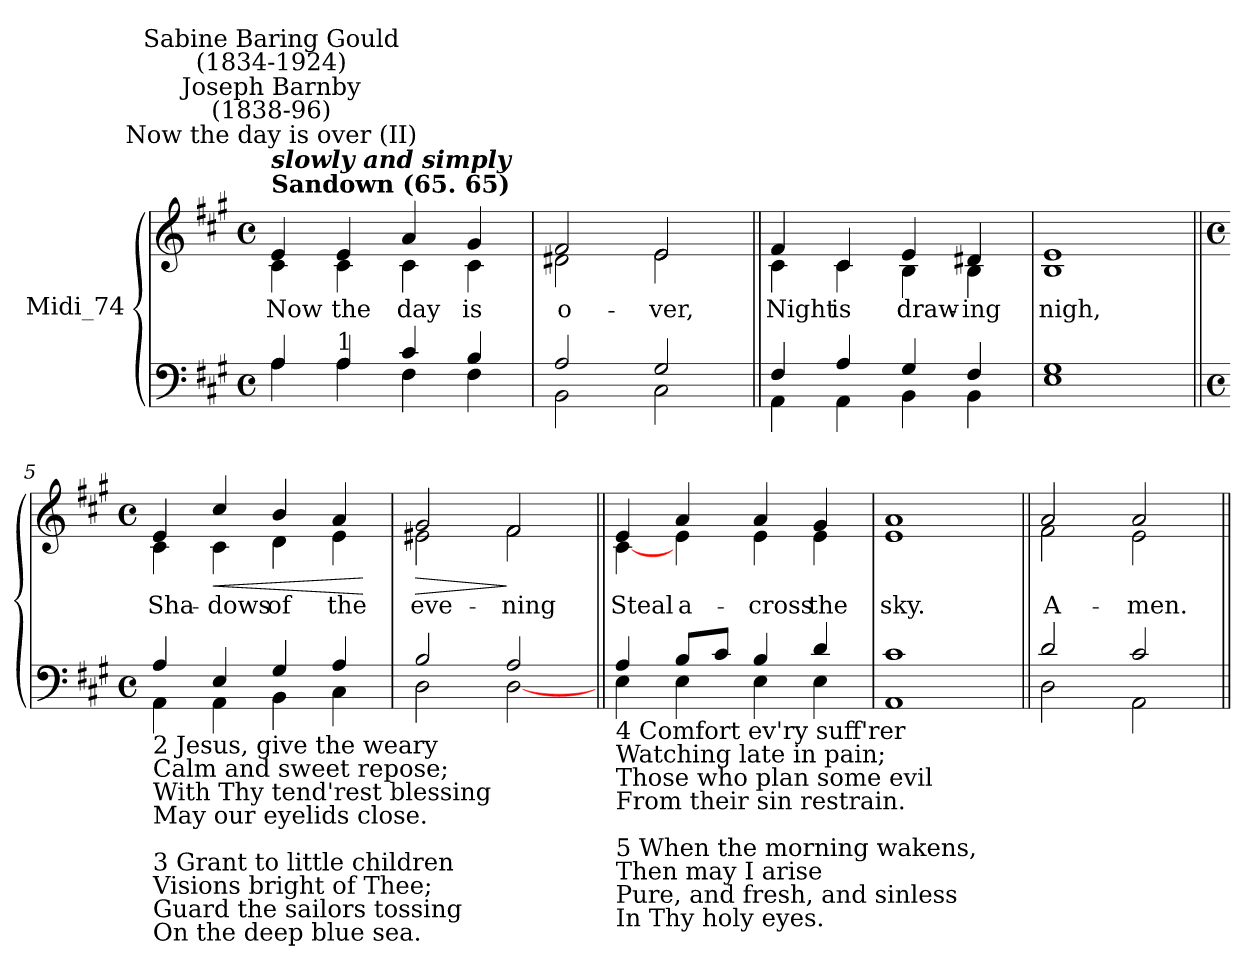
**kern	**kern	**text	**dynam
*part2	*part1	*part1	*part1
*staff2	*staff1	*staff1	*staff1
*I"Midi_74	*I"Midi_74	*	*
*clefF4	*clefG2	*	*
*k[f#c#g#]	*k[f#c#g#]	*	*
*A:	*A:	*	*
*M4/4	*M4/4	*	*
*met(c)	*met(c)	*	*
=1	=1	=1	=1
*^	*^	*	*
!	!	!LO:TX:a:B:t=Sandown (65. 65)	!	!	!
!	!	!LO:TX:a:Bi:t=slowly and simply	!	!	!
!	!	!LO:TX:a:cj:t=Now the day is over (II)	!	!	!
!	!	!LO:TX:a:cj:t=Joseph Barnby\n(1838-96)	!	!	!
!	!	!LO:TX:a:cj:t=Sabine Baring Gould\n(1834-1924)	!	!	!
!	!	!	!	!LO:LY:b	!
4A/	4A\	4e/	4c#\	Now	.
!LO:TX:a:t=1	!	!	!	!	!
!	!	!	!	!LO:LY:b	!
4A/	4A\	4e/	4c#\	the	.
!	!	!	!	!LO:LY:b	!
4c#/	4F#\	4a/	4c#\	day	.
!	!	!	!	!LO:LY:b	!
4B/	4F#\	4g#/	4c#\	is	.
=2	=2	=2	=2	=2	=2
!	!	!	!	!LO:LY:b	!
2A/	2BB\	2f#/	2d#X\	o-	.
!	!	!	!	!LO:LY:b	!
2G#/	2C#\	2e/	2e\	-ver,	.
=3||	=3||	=3||	=3||	=3||	=3||
!	!	!	!	!LO:LY:b	!
4F#/	4AA\	4f#/	4c#\	Night	.
!	!	!	!	!LO:LY:b	!
4A/	4AA\	4c#/	4c#\	is	.
!	!	!	!	!LO:LY:b	!
4G#/	4BB\	4e/	4B\	draw-	.
!	!	!	!	!LO:LY:b	!
4F#/	4BB\	4d#X/	4B\	-ing	.
=4	=4	=4	=4	=4	=4
!	!	!	!	!LO:LY:b	!
1G#/	1E\	1e/	1B\	nigh,	.
!!LO:LB:g=z	!!
=5||	=5||	=5||	=5||	=5||	=5||
*M4/4	*	*M4/4	*	*	*
*met(c)	*	*met(c)	*	*	*
!LO:TX:b:t=2 Jesus, give the weary\nCalm and sweet repose;\nWith Thy tend'rest blessing\nMay our eyelids close.\n\n3 Grant to little children\nVisions bright of Thee;\nGuard the sailors tossing\nOn the deep blue sea.	!	!	!	!	!
!	!	!	!	!LO:LY:b	!
4A/	4AA\	4e/	4c#\	Sha-	.
!	!	!	!	!LO:LY:b	!LO:HP:b
4E/	4AA\	4cc#/	4c#\	-dows	<
!	!	!	!	!LO:LY:b	!
4G#/	4BB\	4b/	4d\	of	.
!	!	!	!	!LO:LY:b	!
4A/	4C#\	4a/	4e\	the	.
*v	*v	*	*	*	*
*	*v	*v	*	*
.	.	.	[
=6	=6	=6	=6
*^	*^	*	*
!	!	!	!	!LO:LY:b	!LO:HP:b
2B/	2D\	2g#/	2e#X\	eve-	>
!	!	!	!	!LO:LY:b	!
2A/	[2D\	2f#/	2f#\	-ning	]
=7||	=7||	=7||	=7||	=7||	=7||
!LO:TX:b:t=4 Comfort ev'ry suff'rer\nWatching late in pain;\nThose who plan some evil\nFrom their sin restrain.\n\n5 When the morning wakens,\nThen may I arise\nPure, and fresh, and sinless\nIn Thy holy eyes.	!	!	!	!	!
!	!	!	!	!LO:LY:b	!
4A/	4E\	4e/	[4c#\	Steal	.
!	!	!	!	!LO:LY:b	!
8B/L	4E\	4a/	4e\	a-	.
8c#/J	.	.	.	.	.
!	!	!	!	!LO:LY:b	!
4B/	4E\	4a/	4e\	-cross	.
!	!	!	!	!LO:LY:b	!
4d/	4E\	4g#/	4e\	the	.
=8	=8	=8	=8	=8	=8
!	!	!	!	!LO:LY:b	!
1c#/	1AA\	1a/	1e\	sky.	.
=9||	=9||	=9||	=9||	=9||	=9||
!	!	!	!	!LO:LY:b	!
2d/	2D\	2a/	2f#\	A-	.
!	!	!	!	!LO:LY:b	!
2c#/	2AA\	2a/	2e\	-men.	.
*v	*v	*	*	*	*
*	*v	*v	*	*
=||	=||	=||	=||
*-	*-	*-	*-
